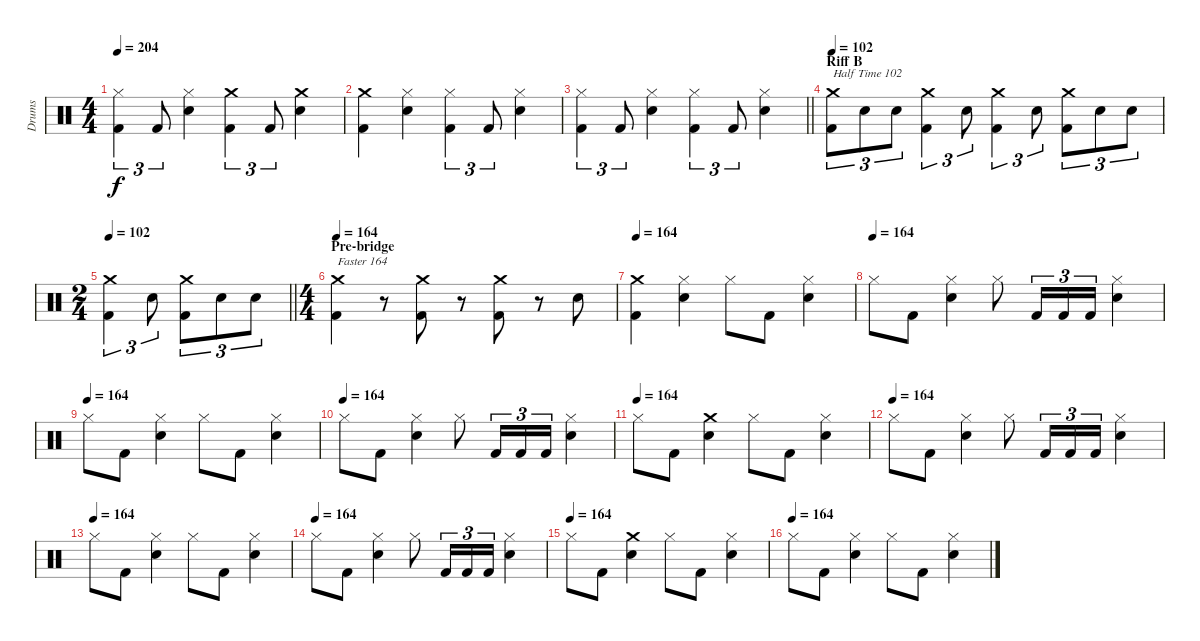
\track ("Drums" "Drums") {mute instrument percussion}
\staff {score}
\articulation defaults
\ts (4 4)
\tempo 204
\clef neutral
\ks c
("Hi-Hat (closed)" "Kick (hit) 2").4{tu (3 2) dy f} "Kick (hit) 2".8{tu (3 2)} ("Snare (hit) 2" "Hi-Hat (closed)").4 ("Crash medium (hit)" "Kick (hit) 2").4{tu (3 2)} "Kick (hit) 2".8{tu (3 2)} ("Snare (hit) 2" "Crash medium (hit)").4 |
("Crash medium (hit)" "Kick (hit) 2").4 ("Hi-Hat (closed)" "Snare (hit) 2").4 ("Hi-Hat (closed)" "Kick (hit) 2").4{tu (3 2)} "Kick (hit) 2".8{tu (3 2)} ("Snare (hit) 2" "Hi-Hat (closed)").4 |
\barLineRight lightlight
("Hi-Hat (closed)" "Kick (hit) 2").4{tu (3 2)} "Kick (hit) 2".8{tu (3 2)} ("Snare (hit) 2" "Hi-Hat (closed)").4 ("Hi-Hat (closed)" "Kick (hit) 2").4{tu (3 2)} "Kick (hit) 2".8{tu (3 2)} ("Snare (hit) 2" "Hi-Hat (closed)").4 |
\section ("" "Riff B")
\tempo 102
("Crash medium (hit)" "Kick (hit) 2").8{tu (3 2) txt "Half Time 102"} "Snare (hit) 2".8{tu (3 2)} "Snare (hit) 2".8{tu (3 2)} ("Crash medium (hit)" "Kick (hit) 2").4{tu (3 2)} "Snare (hit) 2".8{tu (3 2)} ("Crash medium (hit)" "Kick (hit) 2").4{tu (3 2)} "Snare (hit) 2".8{tu (3 2)} ("Crash medium (hit)" "Kick (hit) 2").8{tu (3 2)} "Snare (hit) 2".8{tu (3 2)} "Snare (hit) 2".8{tu (3 2)} |
\ts (2 4)
\tempo 102
\barLineRight lightlight
("Kick (hit) 2" "Crash medium (hit)").4{tu (3 2)} "Snare (hit) 2".8{tu (3 2)} ("Kick (hit) 2" "Crash medium (hit)").8{tu (3 2)} "Snare (hit) 2".8{tu (3 2)} "Snare (hit) 2".8{tu (3 2)} |
\ts (4 4)
\section ("" "Pre-bridge")
\tempo 164
("Crash medium (hit)" "Kick (hit) 2").4{txt "Faster 164"} r.8 ("Kick (hit) 2" "Crash medium (hit)").8 r.8 ("Crash medium (hit)" "Kick (hit) 2").8 r.8 "Snare (hit) 2".8 |
\tempo 164
("Kick (hit) 2" "Crash medium (hit)").4 ("Hi-Hat (closed)" "Snare (hit) 2").4 "Hi-Hat (closed)".8 "Kick (hit) 2".8 ("Snare (hit) 2" "Hi-Hat (closed)").4 |
\tempo (164)
"Hi-Hat (closed)".8 "Kick (hit) 2".8 ("Snare (hit) 2" "Hi-Hat (closed)").4 "Hi-Hat (closed)".8 "Kick (hit) 2".16{tu (3 2)} "Kick (hit) 2".16{tu (3 2)} "Kick (hit) 2".16{tu (3 2)} ("Snare (hit) 2" "Hi-Hat (closed)").4 |
\tempo (164)
"Hi-Hat (closed)".8 "Kick (hit) 2".8 ("Snare (hit) 2" "Hi-Hat (closed)").4 "Hi-Hat (closed)".8 "Kick (hit) 2".8 ("Snare (hit) 2" "Hi-Hat (closed)").4 |
\tempo (164)
"Hi-Hat (closed)".8 "Kick (hit) 2".8 ("Snare (hit) 2" "Hi-Hat (closed)").4 "Hi-Hat (closed)".8 "Kick (hit) 2".16{tu (3 2)} "Kick (hit) 2".16{tu (3 2)} "Kick (hit) 2".16{tu (3 2)} ("Snare (hit) 2" "Hi-Hat (closed)").4 |
\tempo (164)
"Hi-Hat (closed)".8 "Kick (hit) 2".8 ("Crash medium (hit)" "Snare (hit) 2").4 "Hi-Hat (closed)".8 "Kick (hit) 2".8 ("Snare (hit) 2" "Hi-Hat (closed)").4 |
\tempo (164)
"Hi-Hat (closed)".8 "Kick (hit) 2".8 ("Snare (hit) 2" "Hi-Hat (closed)").4 "Hi-Hat (closed)".8 "Kick (hit) 2".16{tu (3 2)} "Kick (hit) 2".16{tu (3 2)} "Kick (hit) 2".16{tu (3 2)} ("Snare (hit) 2" "Hi-Hat (closed)").4 |
\tempo (164)
"Hi-Hat (closed)".8 "Kick (hit) 2".8 ("Snare (hit) 2" "Hi-Hat (closed)").4 "Hi-Hat (closed)".8 "Kick (hit) 2".8 ("Snare (hit) 2" "Hi-Hat (closed)").4 |
\tempo (164)
"Hi-Hat (closed)".8 "Kick (hit) 2".8 ("Snare (hit) 2" "Hi-Hat (closed)").4 "Hi-Hat (closed)".8 "Kick (hit) 2".16{tu (3 2)} "Kick (hit) 2".16{tu (3 2)} "Kick (hit) 2".16{tu (3 2)} ("Snare (hit) 2" "Hi-Hat (closed)").4 |
\tempo (164)
"Hi-Hat (closed)".8 "Kick (hit) 2".8 ("Crash medium (hit)" "Snare (hit) 2").4 "Hi-Hat (closed)".8 "Kick (hit) 2".8 ("Snare (hit) 2" "Hi-Hat (closed)").4 |
\tempo (164)
"Hi-Hat (closed)".8 "Kick (hit) 2".8 ("Snare (hit) 2" "Hi-Hat (closed)").4 "Hi-Hat (closed)".8 "Kick (hit) 2".8 ("Snare (hit) 2" "Hi-Hat (closed)").4
